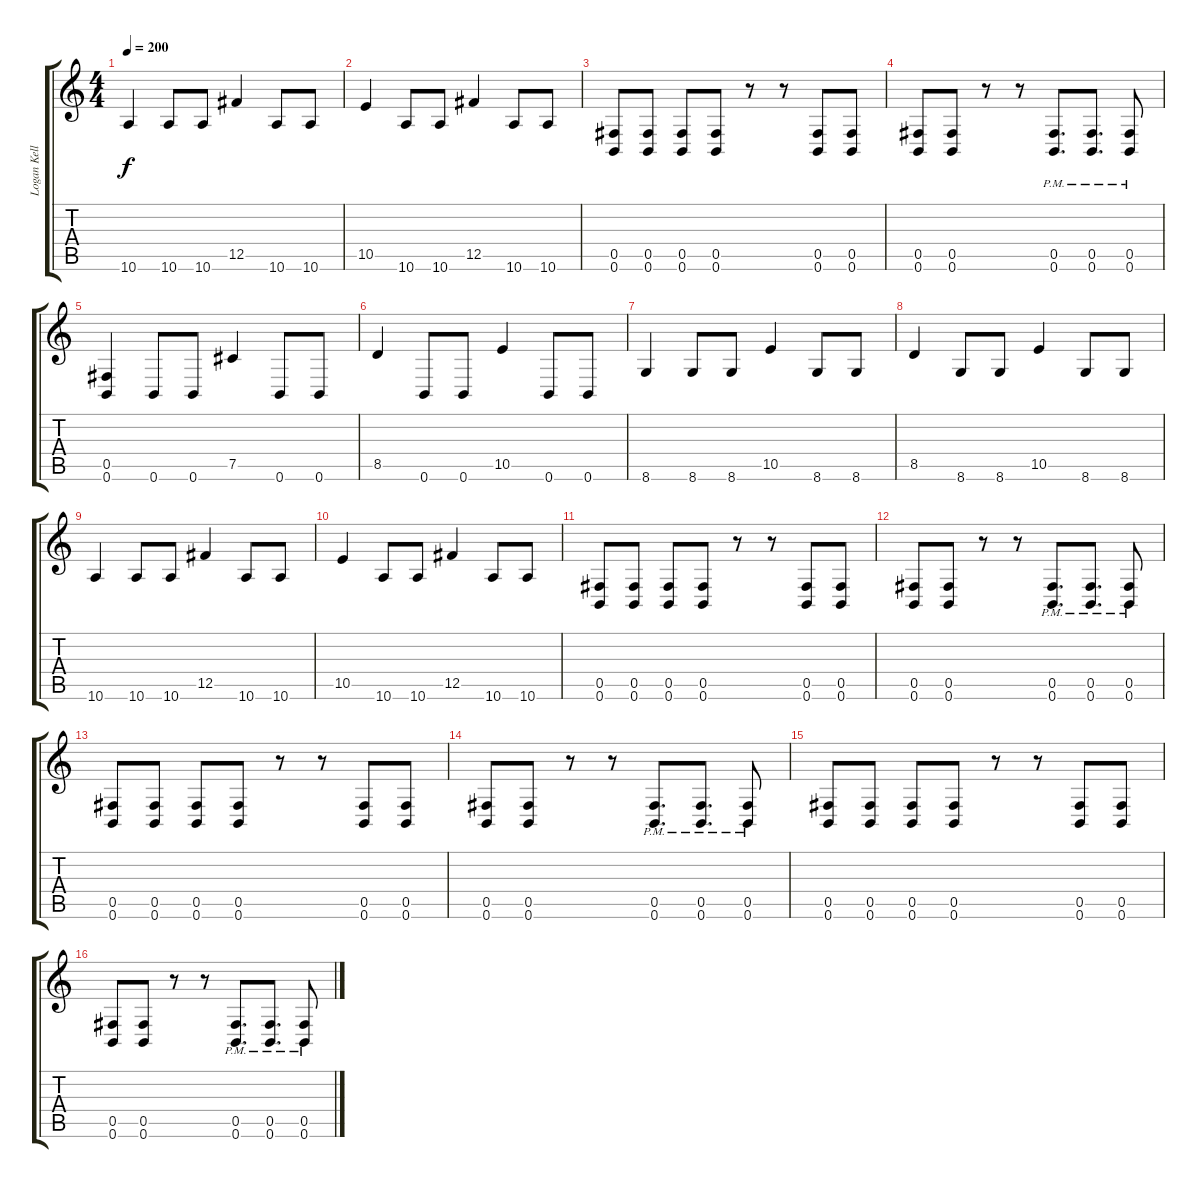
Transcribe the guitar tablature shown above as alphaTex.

\track ("Logan Kelly" "Logan Kell") {instrument distortionguitar}
\staff {score tabs}
\tuning (Db4 Ab3 E3 B2 Gb2 B1) {hide}
\ts (4 4)
\tempo 200
\clef g2
\ks c
10.6.4{dy f} 10.6.8 10.6.8 12.5.4 10.6.8 10.6.8 |
10.5.4 10.6.8 10.6.8 12.5.4 10.6.8 10.6.8 |
(0.5 0.6).8 (0.5 0.6).8 (0.5 0.6).8 (0.5 0.6).8 r.8 r.8 (0.5 0.6).8 (0.5 0.6).8 |
(0.5 0.6).8 (0.5 0.6).8 r.8 r.8 (0.5{pm} 0.6{pm}).8{d} (0.5{pm} 0.6{pm}).8{d} (0.5{pm} 0.6{pm}).8 |
(0.5 0.6).4 0.6.8 0.6.8 7.5.4 0.6.8 0.6.8 |
8.5.4 0.6.8 0.6.8 10.5.4 0.6.8 0.6.8 |
8.6.4 8.6.8 8.6.8 10.5.4 8.6.8 8.6.8 |
8.5.4 8.6.8 8.6.8 10.5.4 8.6.8 8.6.8 |
10.6.4 10.6.8 10.6.8 12.5.4 10.6.8 10.6.8 |
10.5.4 10.6.8 10.6.8 12.5.4 10.6.8 10.6.8 |
(0.5 0.6).8 (0.5 0.6).8 (0.5 0.6).8 (0.5 0.6).8 r.8 r.8 (0.5 0.6).8 (0.5 0.6).8 |
(0.5 0.6).8 (0.5 0.6).8 r.8 r.8 (0.5{pm} 0.6{pm}).8{d} (0.5{pm} 0.6{pm}).8{d} (0.5{pm} 0.6{pm}).8 |
(0.5 0.6).8 (0.5 0.6).8 (0.5 0.6).8 (0.5 0.6).8 r.8 r.8 (0.5 0.6).8 (0.5 0.6).8 |
(0.5 0.6).8 (0.5 0.6).8 r.8 r.8 (0.5{pm} 0.6{pm}).8{d} (0.5{pm} 0.6{pm}).8{d} (0.5{pm} 0.6{pm}).8 |
(0.5 0.6).8 (0.5 0.6).8 (0.5 0.6).8 (0.5 0.6).8 r.8 r.8 (0.5 0.6).8 (0.5 0.6).8 |
(0.5 0.6).8 (0.5 0.6).8 r.8 r.8 (0.5{pm} 0.6{pm}).8{d} (0.5{pm} 0.6{pm}).8{d} (0.5{pm} 0.6{pm}).8
